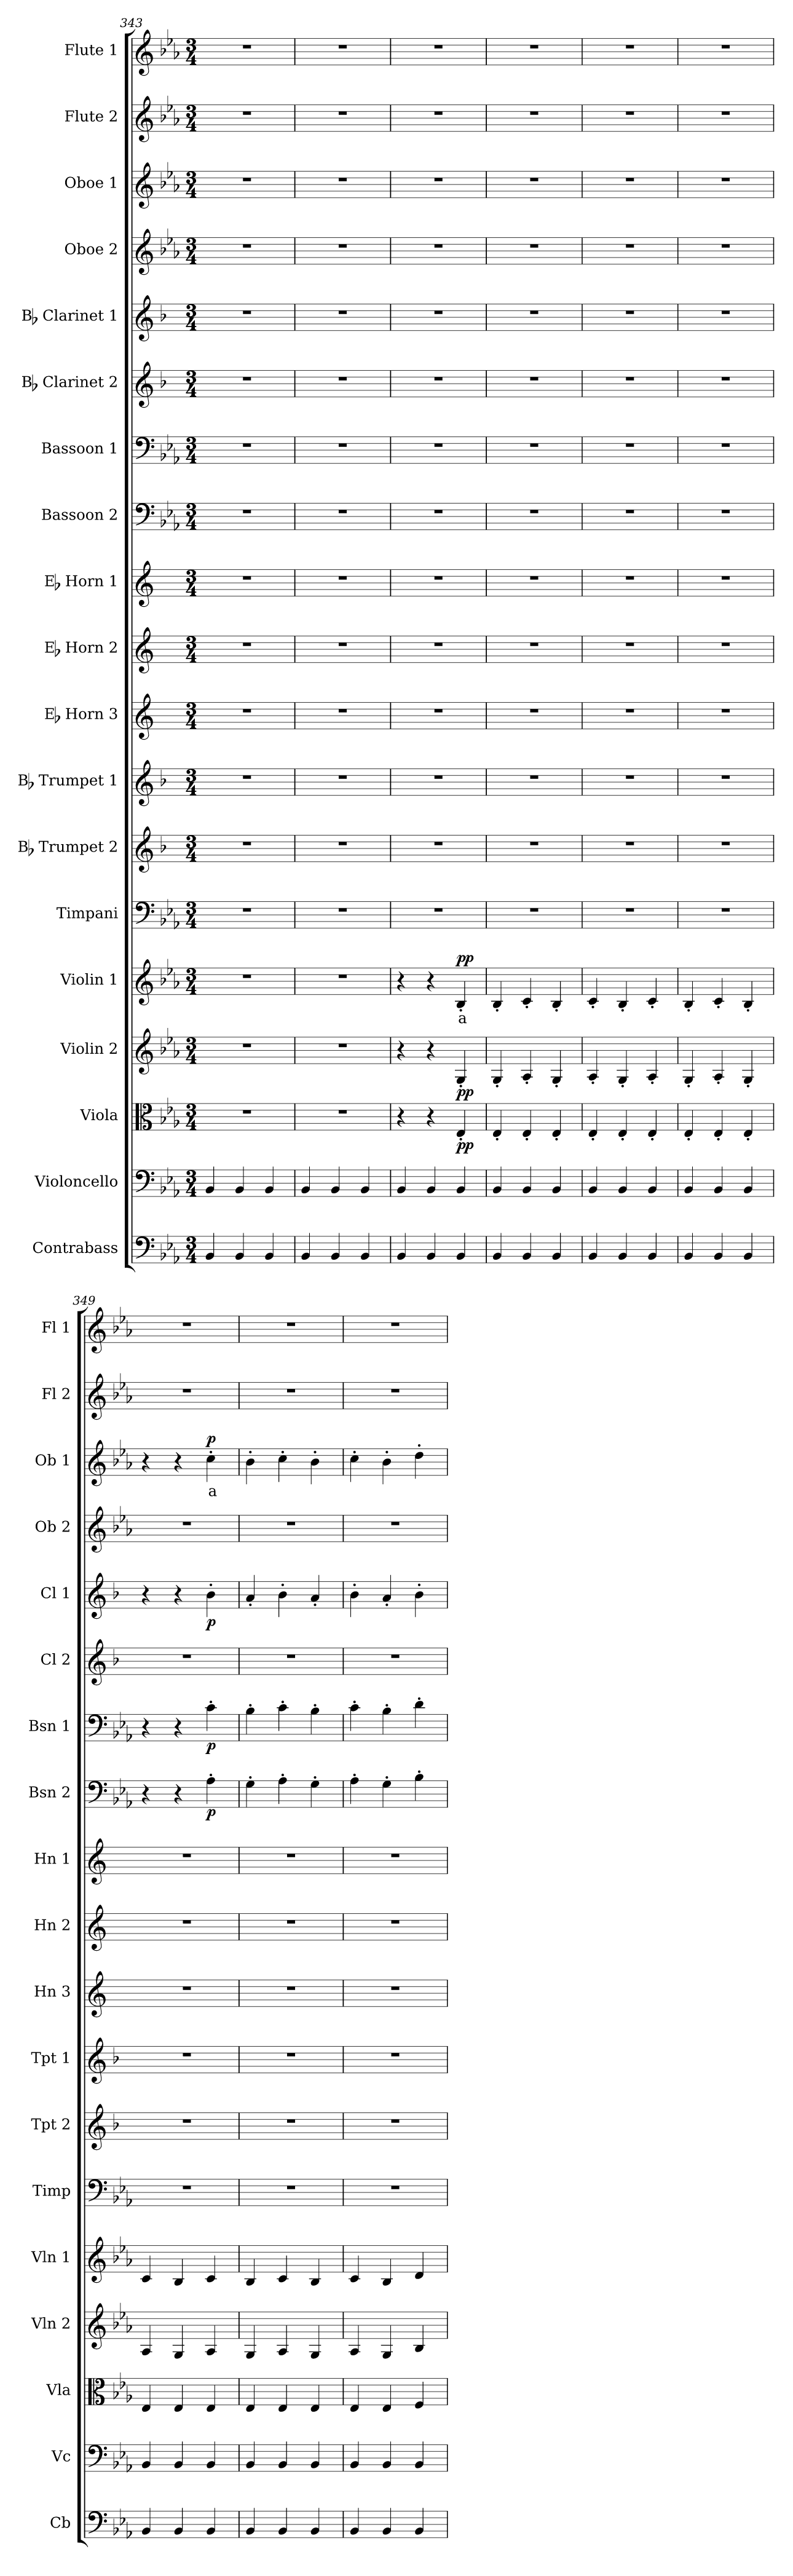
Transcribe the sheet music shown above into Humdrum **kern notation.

**kern	**kern	**kern	**dynam	**kern	**dynam	**kern	**text	**dynam	**kern	**kern	**kern	**kern	**kern	**kern	**kern	**dynam	**kern	**dynam	**kern	**kern	**dynam	**kern	**kern	**text	**dynam	**kern	**kern
*part19	*part18	*part17	*part17	*part16	*part16	*part15	*part15	*part15	*part14	*part13	*part12	*part11	*part10	*part9	*part8	*part8	*part7	*part7	*part6	*part5	*part5	*part4	*part3	*part3	*part3	*part2	*part1
*staff19	*staff18	*staff17	*staff17	*staff16	*staff16	*staff15	*staff15	*staff15	*staff14	*staff13	*staff12	*staff11	*staff10	*staff9	*staff8	*staff8	*staff7	*staff7	*staff6	*staff5	*staff5	*staff4	*staff3	*staff3	*staff3	*staff2	*staff1
*I"Contrabass	*I"Violoncello	*I"Viola	*	*I"Violin 2	*	*I"Violin 1	*	*	*I"Timpani	*I"Bb Trumpet 2	*I"Bb Trumpet 1	*I"Eb Horn 3	*I"Eb Horn 2	*I"Eb Horn 1	*I"Bassoon 2	*	*I"Bassoon 1	*	*I"Bb Clarinet 2	*I"Bb Clarinet 1	*	*I"Oboe 2	*I"Oboe 1	*	*	*I"Flute 2	*I"Flute 1
*I'Cb	*I'Vc	*I'Vla	*	*I'Vln 2	*	*I'Vln 1	*	*	*I'Timp	*I'Tpt 2	*I'Tpt 1	*I'Hn 3	*I'Hn 2	*I'Hn 1	*I'Bsn 2	*	*I'Bsn 1	*	*I'Cl 2	*I'Cl 1	*	*I'Ob 2	*I'Ob 1	*	*	*I'Fl 2	*I'Fl 1
*clefF4	*clefF4	*clefC3	*	*clefG2	*	*clefG2	*	*	*clefF4	*clefG2	*clefG2	*clefG2	*clefG2	*clefG2	*clefF4	*	*clefF4	*	*clefG2	*clefG2	*	*clefG2	*clefG2	*	*	*clefG2	*clefG2
*ITrd7c12	*	*	*	*	*	*	*	*	*	*ITrd1c2	*ITrd1c2	*ITrd5c9	*ITrd5c9	*ITrd5c9	*	*	*	*	*ITrd1c2	*ITrd1c2	*	*	*	*	*	*	*
*k[b-e-a-]	*k[b-e-a-]	*k[b-e-a-]	*	*k[b-e-a-]	*	*k[b-e-a-]	*	*	*k[b-e-a-]	*k[b-e-a-]	*k[b-e-a-]	*k[b-e-a-]	*k[b-e-a-]	*k[b-e-a-]	*k[b-e-a-]	*	*k[b-e-a-]	*	*k[b-e-a-]	*k[b-e-a-]	*	*k[b-e-a-]	*k[b-e-a-]	*	*	*k[b-e-a-]	*k[b-e-a-]
*M3/4	*M3/4	*M3/4	*	*M3/4	*	*M3/4	*	*	*M3/4	*M3/4	*M3/4	*M3/4	*M3/4	*M3/4	*M3/4	*	*M3/4	*	*M3/4	*M3/4	*	*M3/4	*M3/4	*	*	*M3/4	*M3/4
=343	=343	=343	=343	=343	=343	=343	=343	=343	=343	=343	=343	=343	=343	=343	=343	=343	=343	=343	=343	=343	=343	=343	=343	=343	=343	=343	=343
4BBB-/	4BB-/	2.r	.	2.r	.	2.r	.	.	2.r	2.r	2.r	2.r	2.r	2.r	2.r	.	2.r	.	2.r	2.r	.	2.r	2.r	.	.	2.r	2.r
4BBB-/	4BB-/	.	.	.	.	.	.	.	.	.	.	.	.	.	.	.	.	.	.	.	.	.	.	.	.	.	.
4BBB-/	4BB-/	.	.	.	.	.	.	.	.	.	.	.	.	.	.	.	.	.	.	.	.	.	.	.	.	.	.
=344	=344	=344	=344	=344	=344	=344	=344	=344	=344	=344	=344	=344	=344	=344	=344	=344	=344	=344	=344	=344	=344	=344	=344	=344	=344	=344	=344
4BBB-/	4BB-/	2.r	.	2.r	.	2.r	.	.	2.r	2.r	2.r	2.r	2.r	2.r	2.r	.	2.r	.	2.r	2.r	.	2.r	2.r	.	.	2.r	2.r
4BBB-/	4BB-/	.	.	.	.	.	.	.	.	.	.	.	.	.	.	.	.	.	.	.	.	.	.	.	.	.	.
4BBB-/	4BB-/	.	.	.	.	.	.	.	.	.	.	.	.	.	.	.	.	.	.	.	.	.	.	.	.	.	.
=345	=345	=345	=345	=345	=345	=345	=345	=345	=345	=345	=345	=345	=345	=345	=345	=345	=345	=345	=345	=345	=345	=345	=345	=345	=345	=345	=345
4BBB-/	4BB-/	4r	.	4r	.	4r	.	.	2.r	2.r	2.r	2.r	2.r	2.r	2.r	.	2.r	.	2.r	2.r	.	2.r	2.r	.	.	2.r	2.r
4BBB-/	4BB-/	4r	.	4r	.	4r	.	.	.	.	.	.	.	.	.	.	.	.	.	.	.	.	.	.	.	.	.
!	!	!	!LO:DY:b	!	!LO:DY:b	!	!LO:LY:b:color=#FF0000	!LO:DY:b	!	!	!	!	!	!	!	!	!	!	!	!	!	!	!	!	!	!	!
4BBB-/	4BB-/	4E-'/	pp	4G'/	pp	4B-'/	a	pp	.	.	.	.	.	.	.	.	.	.	.	.	.	.	.	.	.	.	.
!!LO:PB:g=z
=346	=346	=346	=346	=346	=346	=346	=346	=346	=346	=346	=346	=346	=346	=346	=346	=346	=346	=346	=346	=346	=346	=346	=346	=346	=346	=346	=346
4BBB-/	4BB-/	4E-'/	.	4G'/	.	4B-'/	.	.	2.r	2.r	2.r	2.r	2.r	2.r	2.r	.	2.r	.	2.r	2.r	.	2.r	2.r	.	.	2.r	2.r
4BBB-/	4BB-/	4E-'/	.	4A-'/	.	4c'/	.	.	.	.	.	.	.	.	.	.	.	.	.	.	.	.	.	.	.	.	.
4BBB-/	4BB-/	4E-'/	.	4G'/	.	4B-'/	.	.	.	.	.	.	.	.	.	.	.	.	.	.	.	.	.	.	.	.	.
=347	=347	=347	=347	=347	=347	=347	=347	=347	=347	=347	=347	=347	=347	=347	=347	=347	=347	=347	=347	=347	=347	=347	=347	=347	=347	=347	=347
4BBB-/	4BB-/	4E-'/	.	4A-'/	.	4c'/	.	.	2.r	2.r	2.r	2.r	2.r	2.r	2.r	.	2.r	.	2.r	2.r	.	2.r	2.r	.	.	2.r	2.r
4BBB-/	4BB-/	4E-'/	.	4G'/	.	4B-'/	.	.	.	.	.	.	.	.	.	.	.	.	.	.	.	.	.	.	.	.	.
4BBB-/	4BB-/	4E-'/	.	4A-'/	.	4c'/	.	.	.	.	.	.	.	.	.	.	.	.	.	.	.	.	.	.	.	.	.
=348	=348	=348	=348	=348	=348	=348	=348	=348	=348	=348	=348	=348	=348	=348	=348	=348	=348	=348	=348	=348	=348	=348	=348	=348	=348	=348	=348
4BBB-/	4BB-/	4E-'/	.	4G'/	.	4B-'/	.	.	2.r	2.r	2.r	2.r	2.r	2.r	2.r	.	2.r	.	2.r	2.r	.	2.r	2.r	.	.	2.r	2.r
4BBB-/	4BB-/	4E-'/	.	4A-'/	.	4c'/	.	.	.	.	.	.	.	.	.	.	.	.	.	.	.	.	.	.	.	.	.
4BBB-/	4BB-/	4E-'/	.	4G'/	.	4B-'/	.	.	.	.	.	.	.	.	.	.	.	.	.	.	.	.	.	.	.	.	.
=349	=349	=349	=349	=349	=349	=349	=349	=349	=349	=349	=349	=349	=349	=349	=349	=349	=349	=349	=349	=349	=349	=349	=349	=349	=349	=349	=349
4BBB-/	4BB-/	4E-/	.	4A-/	.	4c/	.	.	2.r	2.r	2.r	2.r	2.r	2.r	4r	.	4r	.	2.r	4r	.	2.r	4r	.	.	2.r	2.r
4BBB-/	4BB-/	4E-/	.	4G/	.	4B-/	.	.	.	.	.	.	.	.	4r	.	4r	.	.	4r	.	.	4r	.	.	.	.
!	!	!	!	!	!	!	!	!	!	!	!	!	!	!	!	!LO:DY:b	!	!LO:DY:b	!	!	!LO:DY:b	!	!	!LO:LY:b:color=#FF0000	!LO:DY:b	!	!
4BBB-/	4BB-/	4E-/	.	4A-/	.	4c/	.	.	.	.	.	.	.	.	4A-'\	p	4c'\	p	.	4a-'\	p	.	4cc'\	a	p	.	.
=350	=350	=350	=350	=350	=350	=350	=350	=350	=350	=350	=350	=350	=350	=350	=350	=350	=350	=350	=350	=350	=350	=350	=350	=350	=350	=350	=350
4BBB-/	4BB-/	4E-/	.	4G/	.	4B-/	.	.	2.r	2.r	2.r	2.r	2.r	2.r	4G'\	.	4B-'\	.	2.r	4g'/	.	2.r	4b-'\	.	.	2.r	2.r
4BBB-/	4BB-/	4E-/	.	4A-/	.	4c/	.	.	.	.	.	.	.	.	4A-'\	.	4c'\	.	.	4a-'\	.	.	4cc'\	.	.	.	.
4BBB-/	4BB-/	4E-/	.	4G/	.	4B-/	.	.	.	.	.	.	.	.	4G'\	.	4B-'\	.	.	4g'/	.	.	4b-'\	.	.	.	.
=351	=351	=351	=351	=351	=351	=351	=351	=351	=351	=351	=351	=351	=351	=351	=351	=351	=351	=351	=351	=351	=351	=351	=351	=351	=351	=351	=351
4BBB-/	4BB-/	4E-/	.	4A-/	.	4c/	.	.	2.r	2.r	2.r	2.r	2.r	2.r	4A-'\	.	4c'\	.	2.r	4a-'\	.	2.r	4cc'\	.	.	2.r	2.r
4BBB-/	4BB-/	4E-/	.	4G/	.	4B-/	.	.	.	.	.	.	.	.	4G'\	.	4B-'\	.	.	4g'/	.	.	4b-'\	.	.	.	.
4BBB-/	4BB-/	4F/	.	4B-/	.	4d/	.	.	.	.	.	.	.	.	4B-'\	.	4d'\	.	.	4a-'\	.	.	4dd'\	.	.	.	.
=	=	=	=	=	=	=	=	=	=	=	=	=	=	=	=	=	=	=	=	=	=	=	=	=	=	=	=
*-	*-	*-	*-	*-	*-	*-	*-	*-	*-	*-	*-	*-	*-	*-	*-	*-	*-	*-	*-	*-	*-	*-	*-	*-	*-	*-	*-
